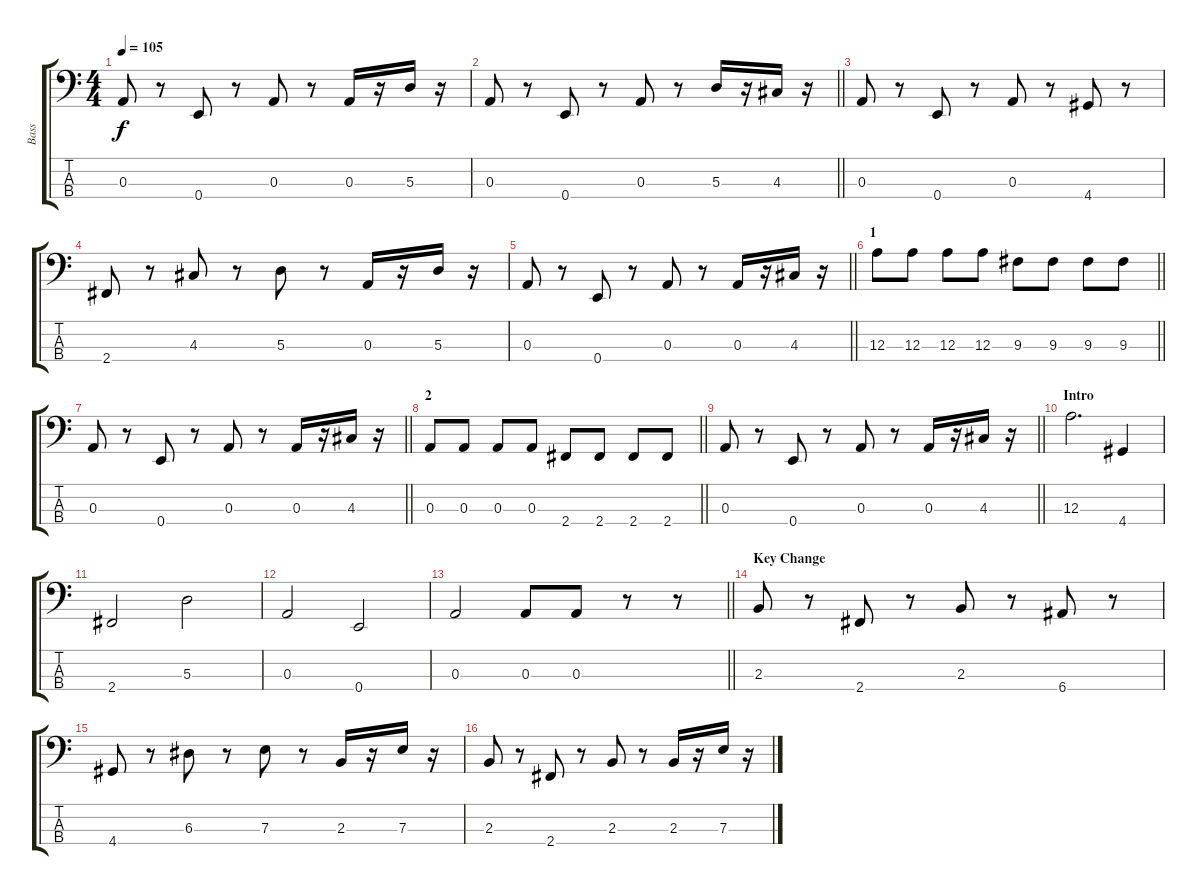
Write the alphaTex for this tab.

\track ("Bass" "Bass") {instrument electricbassfinger}
\staff {score tabs}
\tuning (G2 D2 A1 E1) {hide}
\ts (4 4)
\tempo 105
\clef f4
\ks c
0.3.8{dy f} r.8 0.4.8 r.8 0.3.8 r.8 0.3.16 r.16 5.3.16 r.16 |
\barLineRight lightlight
0.3.8 r.8 0.4.8 r.8 0.3.8 r.8 5.3.16 r.16 4.3.16 r.16 |
0.3.8 r.8 0.4.8 r.8 0.3.8 r.8 4.4.8 r.8 |
2.4.8 r.8 4.3.8 r.8 5.3.8 r.8 0.3.16 r.16 5.3.16 r.16 |
\barLineRight lightlight
0.3.8 r.8 0.4.8 r.8 0.3.8 r.8 0.3.16 r.16 4.3.16 r.16 |
\section ("" "1")
\barLineRight lightlight
12.3.8 12.3.8 12.3.8 12.3.8 9.3.8 9.3.8 9.3.8 9.3.8 |
\barLineRight lightlight
0.3.8 r.8 0.4.8 r.8 0.3.8 r.8 0.3.16 r.16 4.3.16 r.16 |
\section ("" "2")
\barLineRight lightlight
0.3.8 0.3.8 0.3.8 0.3.8 2.4.8 2.4.8 2.4.8 2.4.8 |
\barLineRight lightlight
0.3.8 r.8 0.4.8 r.8 0.3.8 r.8 0.3.16 r.16 4.3.16 r.16 |
\section ("" "Intro")
12.3.2{d} 4.4.4 |
2.4.2 5.3.2 |
0.3.2 0.4.2 |
\barLineRight lightlight
0.3.2 0.3.8 0.3.8 r.8 r.8 |
\section ("" "Key Change")
2.3.8 r.8 2.4.8 r.8 2.3.8 r.8 6.4.8 r.8 |
4.4.8 r.8 6.3.8 r.8 7.3.8 r.8 2.3.16 r.16 7.3.16 r.16 |
2.3.8 r.8 2.4.8 r.8 2.3.8 r.8 2.3.16 r.16 7.3.16 r.16
